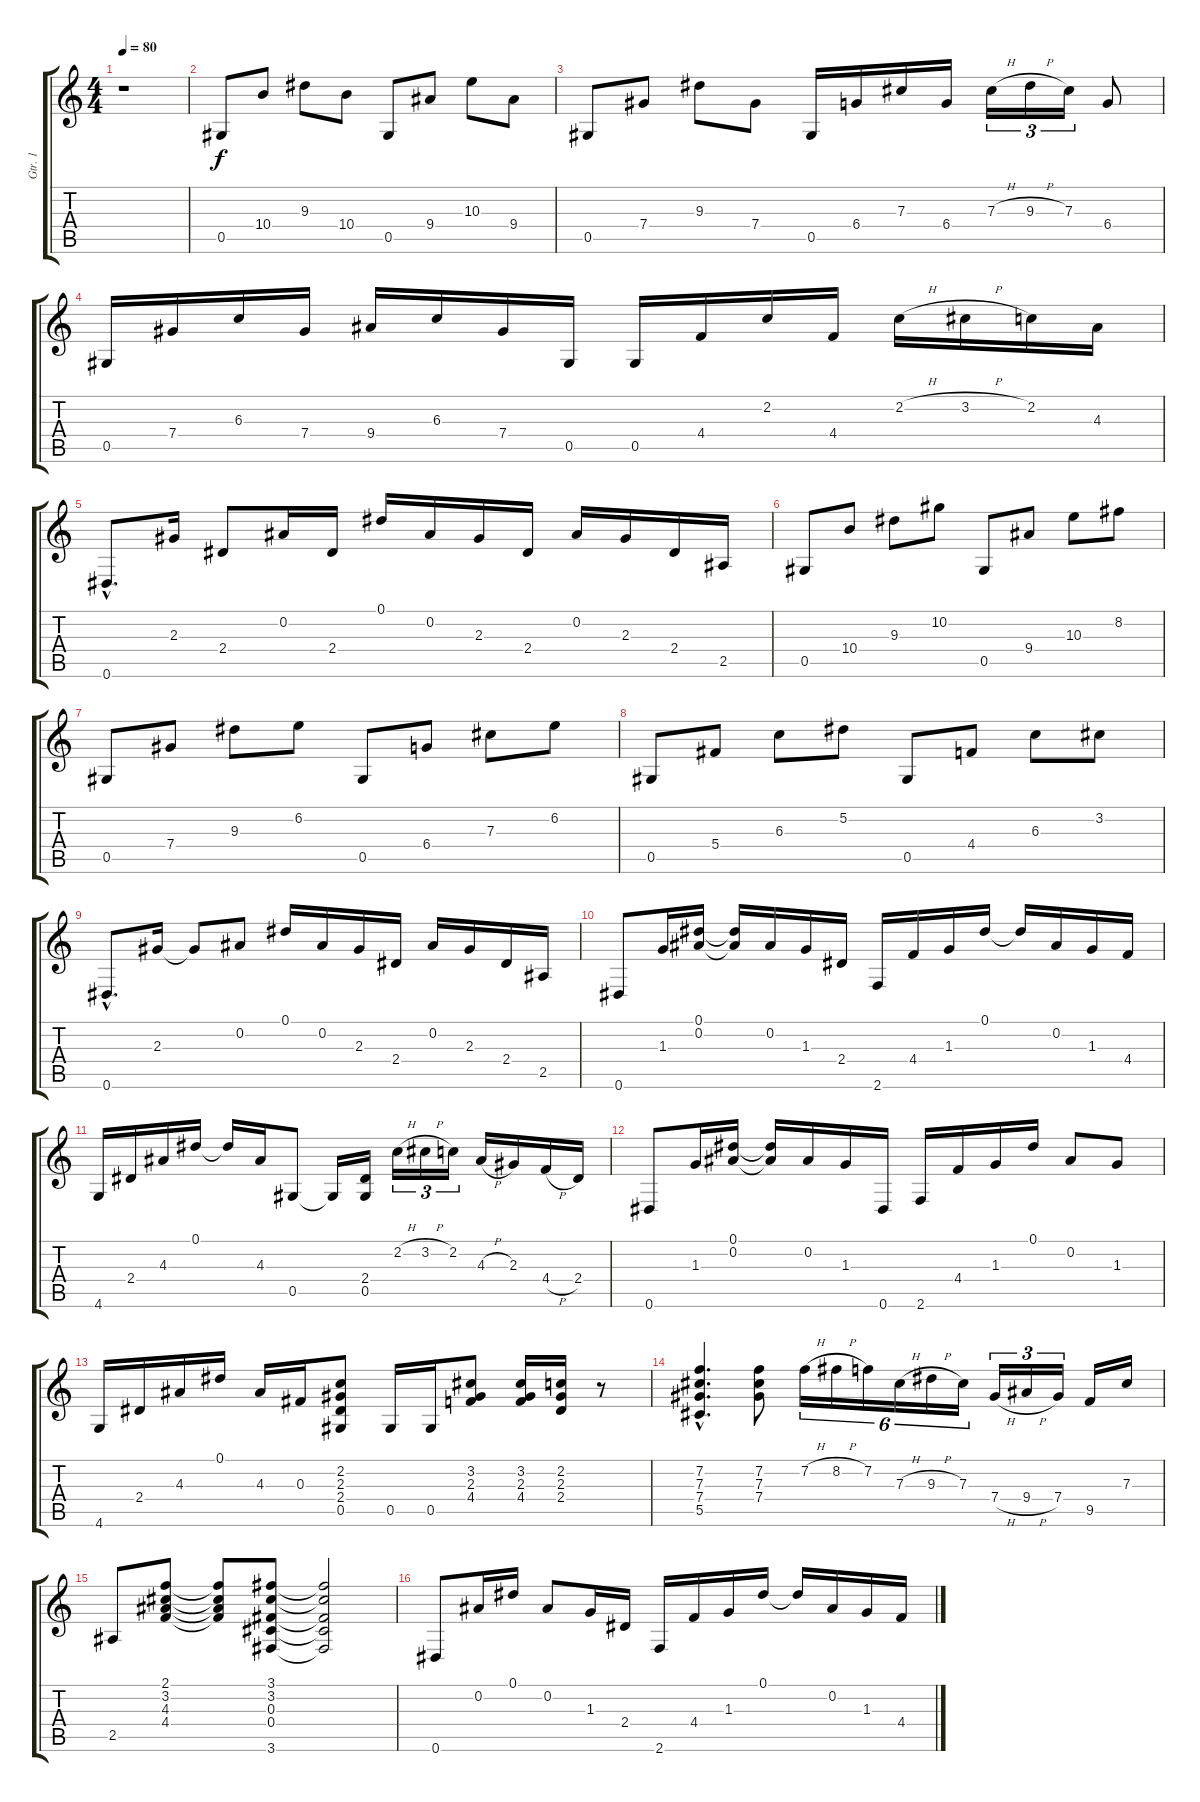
\track ("Gtr. 1" "Gtr. 1") {instrument distortionguitar}
\staff {score tabs}
\tuning (Eb4 Bb3 Gb3 Db3 Ab2 Eb2) {hide}
\ts (4 4)
\tempo 80
\clef g2
\ks c
r.1{dy f instrument distortionguitar} |
0.5.8{instrument electricguitarclean} 10.4.8 9.3.8 10.4.8 0.5.8 9.4.8 10.3.8 9.4.8 |
0.5.8 7.4.8 9.3.8 7.4.8 0.5.16 6.4.16 7.3.16 6.4.16 7.3{h}.16{tu (3 2)} 9.3{h}.16{tu (3 2)} 7.3.16{tu (3 2)} 6.4.8 |
0.5.16 7.4.16 6.3.16 7.4.16 9.4.16 6.3.16 7.4.16 0.5.16 0.5.16 4.4.16 2.2.16 4.4.16 2.2{h}.16 3.2{h}.16 2.2.16 4.3.16 |
0.6{hac}.8{d} 2.3.16 2.4.8 0.2.16 2.4.16 0.1.16 0.2.16 2.3.16 2.4.16 0.2.16 2.3.16 2.4.16 2.5.16 |
0.5.8 10.4.8 9.3.8 10.2.8 0.5.8 9.4.8 10.3.8 8.2.8 |
0.5.8 7.4.8 9.3.8 6.2.8 0.5.8 6.4.8 7.3.8 6.2.8 |
0.5.8 5.4.8 6.3.8 5.2.8 0.5.8 4.4.8 6.3.8 3.2.8 |
0.6{hac}.8{d} 2.3.16 2.3{t}.8 0.2.8 0.1.16 0.2.16 2.3.16 2.4.16 0.2.16 2.3.16 2.4.16 2.5.16 |
0.6.8 1.3.16 (0.1 0.2).16 (0.1{t} 0.2{t}).16 0.2.16 1.3.16 2.4.16 2.6.16 4.4.16 1.3.16 0.1.16 0.1{t}.16 0.2.16 1.3.16 4.4.16 |
4.6.16 2.4.16 4.3.16 0.1.16 0.1{t}.16 4.3.16 0.5.8 0.5{t}.16 (2.4 0.5).16 2.2{h}.16{tu (3 2)} 3.2{h}.16{tu (3 2)} 2.2.16{tu (3 2)} 4.3{h}.16 2.3.16 4.4{h}.16 2.4.16 |
0.6.8 1.3.16 (0.1 0.2).16 (0.1{t} 0.2{t}).16 0.2.16 1.3.16 0.6.16 2.6.16 4.4.16 1.3.16 0.1.16 0.2.8 1.3.8 |
4.6.16 2.4.16 4.3.16 0.1.16 4.3.16 0.3.16 (2.2 2.3 2.4 0.5).8 0.5.16 0.5.16 (3.2 2.3 4.4).8 (3.2 2.3 4.4).16 (2.2 2.3 2.4).16 r.8 |
(7.2{hac} 7.3{hac} 7.4{hac} 5.5{hac}).4{d} (7.2 7.3 7.4).8 7.2{h}.16{tu (6 4)} 8.2{h}.16{tu (6 4)} 7.2.16{tu (6 4)} 7.3{h}.16{tu (6 4)} 9.3{h}.16{tu (6 4)} 7.3.16{tu (6 4)} 7.4{h}.16{tu (3 2)} 9.4{h}.16{tu (3 2)} 7.4.16{tu (3 2)} 9.5.16 7.3.16 |
2.5.8 (2.1 3.2 4.3 4.4).8 (2.1{t} 3.2{t} 4.3{t} 4.4{t}).8 (3.1 3.2 0.3 0.4 3.6).8 (3.1{t} 3.2{t} 0.3{t} 0.4{t} 3.6{t}).2 |
0.6.8 0.2.16 0.1.16 0.2.8 1.3.16 2.4.16 2.6.16 4.4.16 1.3.16 0.1.16 0.1{t}.16 0.2.16 1.3.16 4.4.16
